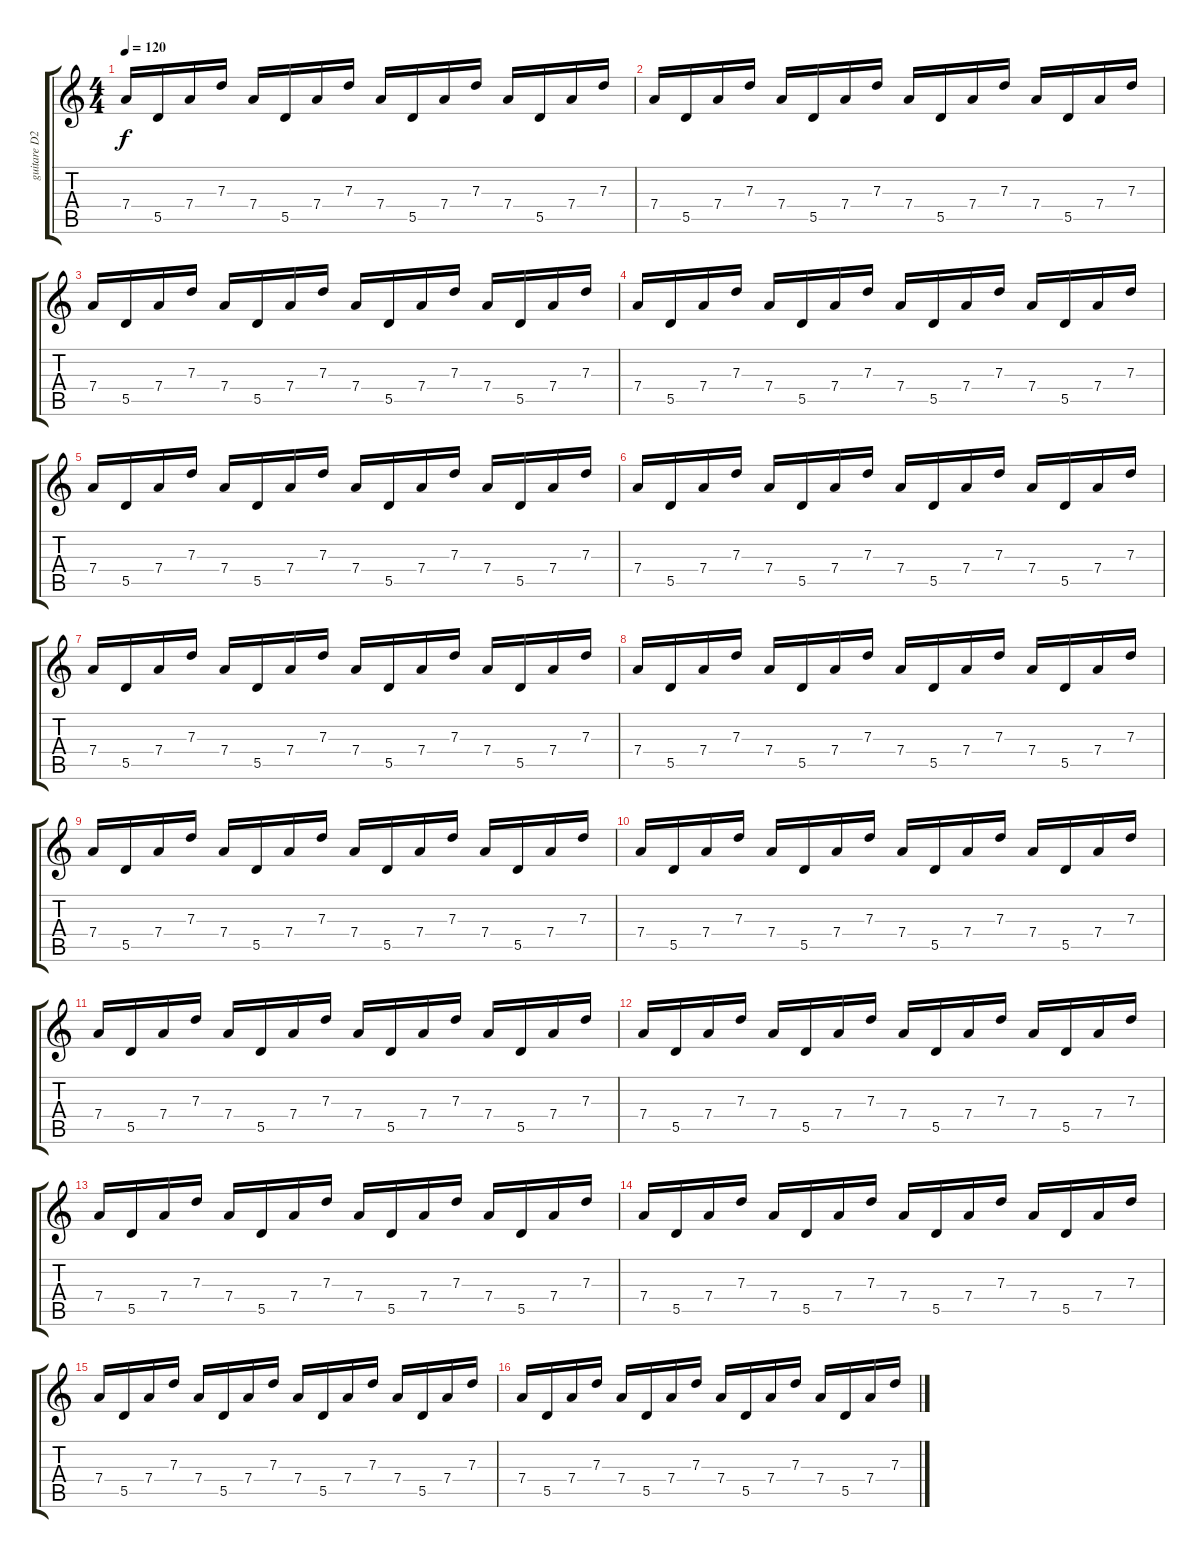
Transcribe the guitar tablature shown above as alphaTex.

\track ("guitare D2" "guitare D2") {instrument distortionguitar}
\staff {score tabs}
\tuning (E4 B3 G3 D3 A2 E2) {hide}
\ts (4 4)
\tempo 120
\clef g2
\ks c
7.4.16{dy f} 5.5.16 7.4.16 7.3.16 7.4.16 5.5.16 7.4.16 7.3.16 7.4.16 5.5.16 7.4.16 7.3.16 7.4.16 5.5.16 7.4.16 7.3.16 |
7.4.16 5.5.16 7.4.16 7.3.16 7.4.16 5.5.16 7.4.16 7.3.16 7.4.16 5.5.16 7.4.16 7.3.16 7.4.16 5.5.16 7.4.16 7.3.16 |
7.4.16 5.5.16 7.4.16 7.3.16 7.4.16 5.5.16 7.4.16 7.3.16 7.4.16 5.5.16 7.4.16 7.3.16 7.4.16 5.5.16 7.4.16 7.3.16 |
7.4.16 5.5.16 7.4.16 7.3.16 7.4.16 5.5.16 7.4.16 7.3.16 7.4.16 5.5.16 7.4.16 7.3.16 7.4.16 5.5.16 7.4.16 7.3.16 |
7.4.16 5.5.16 7.4.16 7.3.16 7.4.16 5.5.16 7.4.16 7.3.16 7.4.16 5.5.16 7.4.16 7.3.16 7.4.16 5.5.16 7.4.16 7.3.16 |
7.4.16 5.5.16 7.4.16 7.3.16 7.4.16 5.5.16 7.4.16 7.3.16 7.4.16 5.5.16 7.4.16 7.3.16 7.4.16 5.5.16 7.4.16 7.3.16 |
7.4.16 5.5.16 7.4.16 7.3.16 7.4.16 5.5.16 7.4.16 7.3.16 7.4.16 5.5.16 7.4.16 7.3.16 7.4.16 5.5.16 7.4.16 7.3.16 |
7.4.16 5.5.16 7.4.16 7.3.16 7.4.16 5.5.16 7.4.16 7.3.16 7.4.16 5.5.16 7.4.16 7.3.16 7.4.16 5.5.16 7.4.16 7.3.16 |
7.4.16 5.5.16 7.4.16 7.3.16 7.4.16 5.5.16 7.4.16 7.3.16 7.4.16 5.5.16 7.4.16 7.3.16 7.4.16 5.5.16 7.4.16 7.3.16 |
7.4.16 5.5.16 7.4.16 7.3.16 7.4.16 5.5.16 7.4.16 7.3.16 7.4.16 5.5.16 7.4.16 7.3.16 7.4.16 5.5.16 7.4.16 7.3.16 |
7.4.16 5.5.16 7.4.16 7.3.16 7.4.16 5.5.16 7.4.16 7.3.16 7.4.16 5.5.16 7.4.16 7.3.16 7.4.16 5.5.16 7.4.16 7.3.16 |
7.4.16 5.5.16 7.4.16 7.3.16 7.4.16 5.5.16 7.4.16 7.3.16 7.4.16 5.5.16 7.4.16 7.3.16 7.4.16 5.5.16 7.4.16 7.3.16 |
7.4.16 5.5.16 7.4.16 7.3.16 7.4.16 5.5.16 7.4.16 7.3.16 7.4.16 5.5.16 7.4.16 7.3.16 7.4.16 5.5.16 7.4.16 7.3.16 |
7.4.16 5.5.16 7.4.16 7.3.16 7.4.16 5.5.16 7.4.16 7.3.16 7.4.16 5.5.16 7.4.16 7.3.16 7.4.16 5.5.16 7.4.16 7.3.16 |
7.4.16 5.5.16 7.4.16 7.3.16 7.4.16 5.5.16 7.4.16 7.3.16 7.4.16 5.5.16 7.4.16 7.3.16 7.4.16 5.5.16 7.4.16 7.3.16 |
7.4.16 5.5.16 7.4.16 7.3.16 7.4.16 5.5.16 7.4.16 7.3.16 7.4.16 5.5.16 7.4.16 7.3.16 7.4.16 5.5.16 7.4.16 7.3.16
